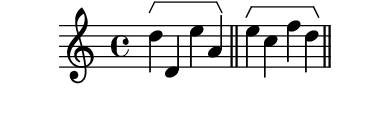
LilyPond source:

\version "2.10.33"

\include "../config/lib.ly"

\score {
  \new Staff {
    \time 4/4
    \relative c'' {
      \bracketUp
      \override TextScript #'extra-offset = #'( 0 . 2 )
      d\startGroup^\markup{m1} d, e' a,\stopGroup
      \bar "||"
      e'\startGroup^\markup{m2} c f d\stopGroup
      \bar "||"
    }
  }
  \layout {
    \context {
      \Staff \consists "Horizontal_bracket_engraver"
    }
  }
}
\paper {
  paper-width = 6.6\cm
  paper-height = 2.3\cm
  line-width = 7.5\cm
  top-margin = -.5\cm
  left-margin = -1.2\cm
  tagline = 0
  indent = 0
}
